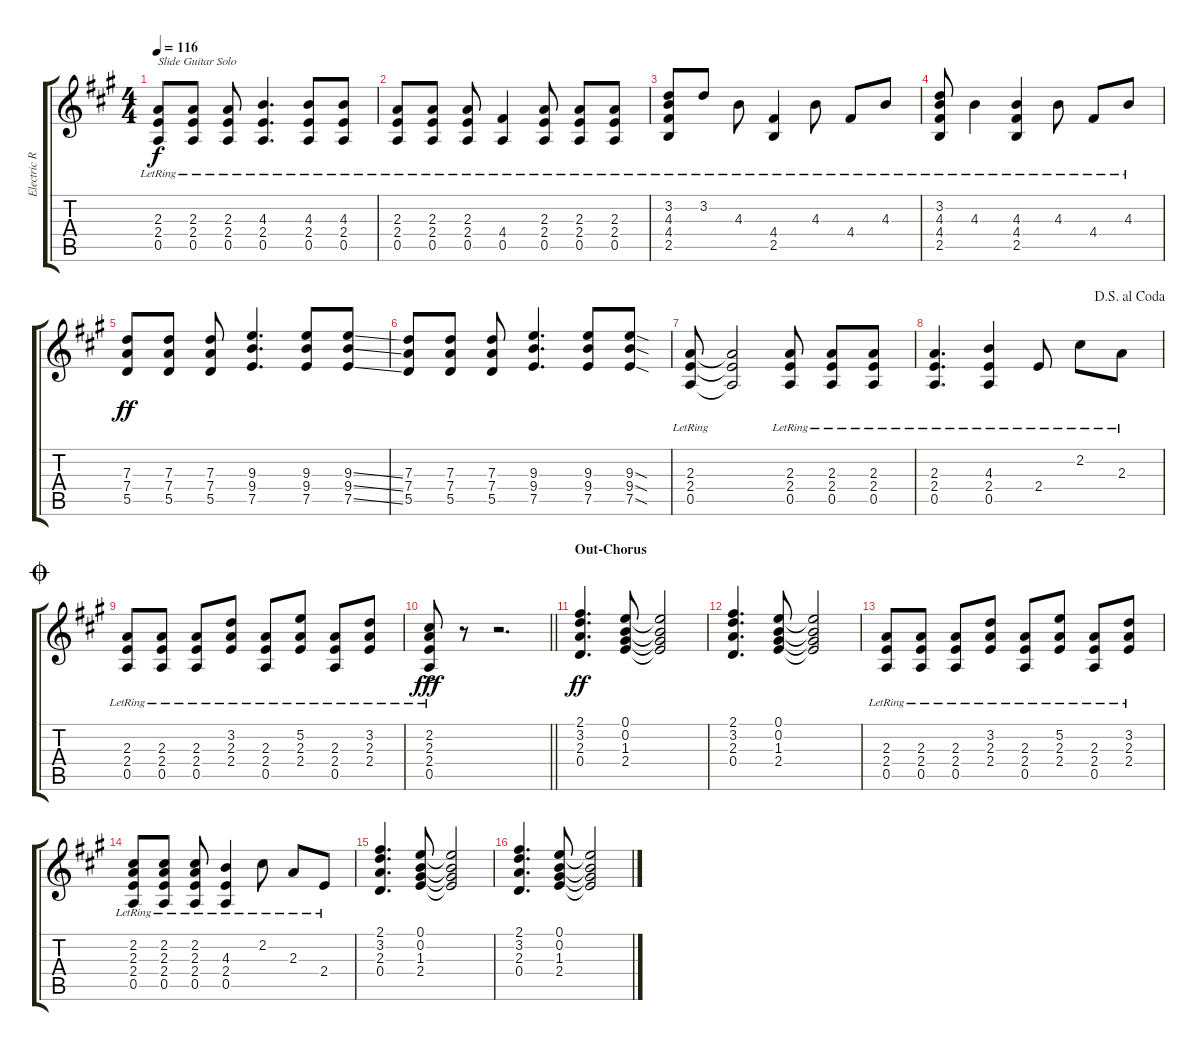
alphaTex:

\track ("Electric Rhythm" "Electric R") {instrument overdrivenguitar}
\staff {score tabs}
\tuning (E4 B3 G3 D3 A2 E2) {hide}
\ts (4 4)
\tempo 116
\clef g2
\ks a
(2.3{lr} 2.4{lr} 0.5{lr}).8{txt "Slide Guitar Solo" dy f} (2.3{lr} 2.4{lr} 0.5{lr}).8 (2.3{lr} 2.4{lr} 0.5{lr}).8 (4.3{lr} 2.4{lr} 0.5{lr}).4{d} (4.3{lr} 2.4{lr} 0.5{lr}).8 (4.3{lr} 2.4{lr} 0.5{lr}).8 |
(2.3{lr} 2.4{lr} 0.5{lr}).8 (2.3{lr} 2.4{lr} 0.5{lr}).8 (2.3{lr} 2.4{lr} 0.5{lr}).8 (4.4{lr} 0.5{lr}).4 (2.3{lr} 2.4{lr} 0.5{lr}).8 (2.3{lr} 2.4{lr} 0.5{lr}).8 (2.3{lr} 2.4{lr} 0.5{lr}).8 |
(3.2{lr} 4.3{lr} 4.4{lr} 2.5{lr}).8 3.2{lr}.8 4.3{lr}.8 (4.4{lr} 2.5{lr}).4 4.3{lr}.8 4.4{lr}.8 4.3{lr}.8 |
(3.2{lr} 4.3{lr} 4.4{lr} 2.5{lr}).8 4.3{lr}.4 (4.3{lr} 4.4{lr} 2.5{lr}).4 4.3{lr}.8 4.4{lr}.8 4.3{lr}.8 |
(7.3 7.4 5.5).8{dy ff} (7.3 7.4 5.5).8 (7.3 7.4 5.5).8 (9.3 9.4 7.5).4{d} (9.3 9.4 7.5).8 (9.3{ss} 9.4{ss} 7.5{ss}).8 |
(7.3 7.4 5.5).8 (7.3 7.4 5.5).8 (7.3 7.4 5.5).8 (9.3 9.4 7.5).4{d} (9.3 9.4 7.5).8 (9.3{sod} 9.4{sod} 7.5{sod}).8 |
(2.3{lr} 2.4{lr} 0.5{lr}).8 (2.3{t} 2.4{t} 0.5{t}).2 (2.3{lr} 2.4{lr} 0.5{lr}).8 (2.3{lr} 2.4{lr} 0.5{lr}).8 (2.3{lr} 2.4{lr} 0.5{lr}).8 |
\jump dalsegnoalcoda
(2.3{lr} 2.4{lr} 0.5{lr}).4{d} (4.3{lr} 2.4{lr} 0.5{lr}).4 2.4{lr}.8 2.2{lr}.8 2.3{lr}.8 |
\jump coda
(2.3{lr} 2.4{lr} 0.5{lr}).8 (2.3{lr} 2.4{lr} 0.5{lr}).8 (2.3{lr} 2.4{lr} 0.5{lr}).8 (3.2{lr} 2.3{lr} 2.4{lr}).8 (2.3{lr} 2.4{lr} 0.5{lr}).8 (5.2{lr} 2.3{lr} 2.4{lr}).8 (2.3{lr} 2.4{lr} 0.5{lr}).8 (3.2{lr} 2.3{lr} 2.4{lr}).8 |
\barLineRight lightlight
(2.2{ac lr} 2.3{ac lr} 2.4{ac lr} 0.5{ac lr}).8{dy fff} r.8 r.2{d} |
\section ("" "Out-Chorus")
(2.1 3.2 2.3 0.4).4{d dy ff} (0.1 0.2 1.3 2.4).8 (0.1{t} 0.2{t} 1.3{t} 2.4{t}).2 |
(2.1 3.2 2.3 0.4).4{d} (0.1 0.2 1.3 2.4).8 (0.1{t} 0.2{t} 1.3{t} 2.4{t}).2 |
(2.3{lr} 2.4{lr} 0.5{lr}).8 (2.3{lr} 2.4{lr} 0.5{lr}).8 (2.3{lr} 2.4{lr} 0.5{lr}).8 (3.2{lr} 2.3{lr} 2.4{lr}).8 (2.3{lr} 2.4{lr} 0.5{lr}).8 (5.2{lr} 2.3{lr} 2.4{lr}).8 (2.3{lr} 2.4{lr} 0.5{lr}).8 (3.2{lr} 2.3{lr} 2.4{lr}).8 |
(2.2{lr} 2.3{lr} 2.4{lr} 0.5{lr}).8 (2.2{lr} 2.3{lr} 2.4{lr} 0.5{lr}).8 (2.2{lr} 2.3{lr} 2.4{lr} 0.5{lr}).8 (4.3{lr} 2.4{lr} 0.5{lr}).4 2.2{lr}.8 2.3{lr}.8 2.4{lr}.8 |
(2.1 3.2 2.3 0.4).4{d} (0.1 0.2 1.3 2.4).8 (0.1{t} 0.2{t} 1.3{t} 2.4{t}).2 |
(2.1 3.2 2.3 0.4).4{d} (0.1 0.2 1.3 2.4).8 (0.1{t} 0.2{t} 1.3{t} 2.4{t}).2
